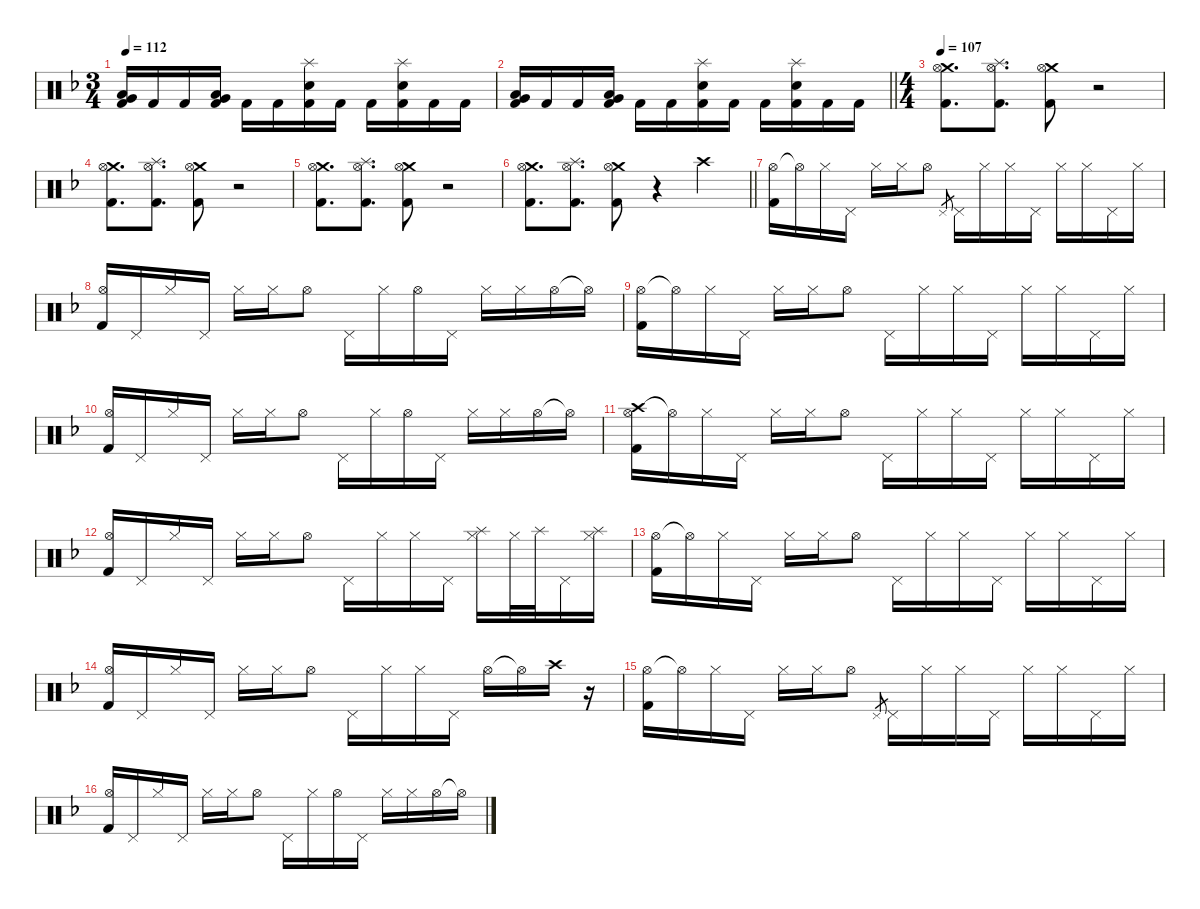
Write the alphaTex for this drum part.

\hideDynamics
\bracketExtendMode nobrackets
\singleTrackTrackNamePolicy hidden
\multiTrackTrackNamePolicy hidden
\firstSystemTrackNameMode fullname
\firstSystemTrackNameOrientation horizontal
\otherSystemsTrackNameOrientation horizontal
\track ("Drumkit" "Drums") {defaultSystemsLayout 4 instrument percussion}
\staff {score}
\articulation defaults
\ts (3 4)
\tempo 112
\clef neutral
\ks dminor
("Very Low Tom (hit)"{acc forcenatural} "Low Tom (hit)"{acc forcenatural} "Kick (hit) 2"{acc forcenatural}).16{dy f beam Up} "Kick (hit) 2"{acc forcenatural}.16{beam Up} "Kick (hit) 2"{acc forcenatural}.16{beam Up} ("Very Low Tom (hit)"{acc forcenatural} "Low Tom (hit)"{acc forcenatural} "Kick (hit) 2"{acc forcenatural}).16{beam Up} "Kick (hit) 2"{acc forcenatural}.16{beam Down} "Kick (hit) 2"{acc forcenatural}.16{beam Down} ("Splash (hit)"{acc forcenatural} "Snare (hit) 2"{acc forcenatural} "Kick (hit) 2"{acc forcenatural}).16{beam Down} "Kick (hit) 2"{acc forcenatural}.16{beam Down} "Kick (hit) 2"{acc forcenatural}.16{beam Down} ("Splash (hit)"{acc forcenatural} "Snare (hit) 2"{acc forcenatural} "Kick (hit) 2"{acc forcenatural}).16{beam Down} "Kick (hit) 2"{acc forcenatural}.16{beam Down} "Kick (hit) 2"{acc forcenatural}.16{beam Down} |
\barLineRight lightlight
("Very Low Tom (hit)"{acc forcenatural} "Low Tom (hit)"{acc forcenatural} "Kick (hit) 2"{acc forcenatural}).16{beam Up} "Kick (hit) 2"{acc forcenatural}.16{beam Up} "Kick (hit) 2"{acc forcenatural}.16{beam Up} ("Very Low Tom (hit)"{acc forcenatural} "Low Tom (hit)"{acc forcenatural} "Kick (hit) 2"{acc forcenatural}).16{beam Up} "Kick (hit) 2"{acc forcenatural}.16{beam Down} "Kick (hit) 2"{acc forcenatural}.16{beam Down} ("Splash (hit)"{acc forcenatural} "Snare (hit) 2"{acc forcenatural} "Kick (hit) 2"{acc forcenatural}).16{beam Down} "Kick (hit) 2"{acc forcenatural}.16{beam Down} "Kick (hit) 2"{acc forcenatural}.16{beam Down} ("Splash (hit)"{acc forcenatural} "Snare (hit) 2"{acc forcenatural} "Kick (hit) 2"{acc forcenatural}).16{beam Down} "Kick (hit) 2"{acc forcenatural}.16{beam Down} "Kick (hit) 2"{acc forcenatural}.16{beam Down} |
\ts (4 4)
\beaming (8 2 2 2 2)
\tempo 107
("Crash medium (hit)"{acc forcenatural} "Hi-Hat (open)"{acc forcenatural} "Kick (hit) 2"{acc forcenatural}).8{d beam Down} ("Splash (hit)"{acc forcenatural} "Hi-Hat (open)"{acc forcenatural} "Kick (hit) 2"{acc forcenatural}).8{d beam Down} ("Crash medium (hit)"{acc forcenatural} "Hi-Hat (open)"{acc forcenatural} "Kick (hit) 2"{acc forcenatural}).8{beam Down} r.2{beam Down} |
("Crash medium (hit)"{acc forcenatural} "Hi-Hat (open)"{acc forcenatural} "Kick (hit) 2"{acc forcenatural}).8{d beam Down} ("Splash (hit)"{acc forcenatural} "Hi-Hat (open)"{acc forcenatural} "Kick (hit) 2"{acc forcenatural}).8{d beam Down} ("Crash medium (hit)"{acc forcenatural} "Hi-Hat (open)"{acc forcenatural} "Kick (hit) 2"{acc forcenatural}).8{beam Down} r.2{beam Down} |
("Crash medium (hit)"{acc forcenatural} "Hi-Hat (open)"{acc forcenatural} "Kick (hit) 2"{acc forcenatural}).8{d beam Down} ("Splash (hit)"{acc forcenatural} "Hi-Hat (open)"{acc forcenatural} "Kick (hit) 2"{acc forcenatural}).8{d beam Down} ("Crash medium (hit)"{acc forcenatural} "Hi-Hat (open)"{acc forcenatural} "Kick (hit) 2"{acc forcenatural}).8{beam Down} r.2{beam Down} |
\barLineRight lightlight
("Crash medium (hit)"{acc forcenatural} "Hi-Hat (open)"{acc forcenatural} "Kick (hit) 2"{acc forcenatural}).8{d beam Down} ("Splash (hit)"{acc forcenatural} "Hi-Hat (open)"{acc forcenatural} "Kick (hit) 2"{acc forcenatural}).8{d beam Down} ("Crash medium (hit)"{acc forcenatural} "Hi-Hat (open)"{acc forcenatural} "Kick (hit) 2"{acc forcenatural}).8{beam Down} r.4{beam Down} "Crash high (hit)"{acc forcenatural}.4{beam Down} |
("Hi-Hat (open)"{acc forcenatural} "Kick (hit) 2"{acc forcenatural}).16{dy mf beam Down} "Hi-Hat (open)"{t acc forcenatural}.16{dy f beam Down} "Hi-Hat (closed)"{acc forcenatural}.16{dy mp beam Down} "Pedal Hi-Hat (hit)"{acc forcenatural}.16{beam Down} "Hi-Hat (closed)"{acc forcenatural}.16{beam Down} "Hi-Hat (closed)"{acc forcenatural}.16{beam Down} "Hi-Hat (open)"{acc forcenatural}.8{dy mf beam Down} "Pedal Hi-Hat (hit)"{acc forcenatural}.8{gr dy p beam Up} "Pedal Hi-Hat (hit)"{acc forcenatural}.16{dy mf beam Down} "Hi-Hat (closed)"{acc forcenatural}.16{dy mp beam Down} "Hi-Hat (closed)"{acc forcenatural}.16{beam Down} "Pedal Hi-Hat (hit)"{acc forcenatural}.16{dy mf beam Down} "Hi-Hat (closed)"{acc forcenatural}.16{dy mp beam Down} "Hi-Hat (closed)"{acc forcenatural}.16{beam Down} "Pedal Hi-Hat (hit)"{acc forcenatural}.16{dy mf beam Down} "Hi-Hat (closed)"{acc forcenatural}.16{dy mp beam Down} |
("Hi-Hat (open)"{acc forcenatural} "Kick (hit) 2"{acc forcenatural}).16{dy mf beam Up} "Pedal Hi-Hat (hit)"{acc forcenatural}.16{beam Up} "Hi-Hat (closed)"{acc forcenatural}.16{dy mp beam Up} "Pedal Hi-Hat (hit)"{acc forcenatural}.16{beam Up} "Hi-Hat (closed)"{acc forcenatural}.16{beam Down} "Hi-Hat (closed)"{acc forcenatural}.16{beam Down} "Hi-Hat (open)"{acc forcenatural}.8{dy mf beam Down} "Pedal Hi-Hat (hit)"{acc forcenatural}.16{beam Down} "Hi-Hat (closed)"{acc forcenatural}.16{dy mp beam Down} "Hi-Hat (open)"{acc forcenatural}.16{dy mf beam Down} "Pedal Hi-Hat (hit)"{acc forcenatural}.16{dy f beam Down} "Hi-Hat (closed)"{acc forcenatural}.16{dy mp beam Down} "Hi-Hat (closed)"{acc forcenatural}.16{beam Down} "Hi-Hat (open)"{acc forcenatural}.16{dy mf beam Down} "Hi-Hat (open)"{t acc forcenatural}.16{dy f beam Down} |
("Hi-Hat (open)"{acc forcenatural} "Kick (hit) 2"{acc forcenatural}).16{dy mf beam Down} "Hi-Hat (open)"{t acc forcenatural}.16{dy f beam Down} "Hi-Hat (closed)"{acc forcenatural}.16{dy mp beam Down} "Pedal Hi-Hat (hit)"{acc forcenatural}.16{beam Down} "Hi-Hat (closed)"{acc forcenatural}.16{beam Down} "Hi-Hat (closed)"{acc forcenatural}.16{beam Down} "Hi-Hat (open)"{acc forcenatural}.8{dy mf beam Down} "Pedal Hi-Hat (hit)"{acc forcenatural}.16{beam Down} "Hi-Hat (closed)"{acc forcenatural}.16{dy mp beam Down} "Hi-Hat (closed)"{acc forcenatural}.16{beam Down} "Pedal Hi-Hat (hit)"{acc forcenatural}.16{dy mf beam Down} "Hi-Hat (closed)"{acc forcenatural}.16{dy mp beam Down} "Hi-Hat (closed)"{acc forcenatural}.16{beam Down} "Pedal Hi-Hat (hit)"{acc forcenatural}.16{dy mf beam Down} "Hi-Hat (closed)"{acc forcenatural}.16{dy mp beam Down} |
("Hi-Hat (open)"{acc forcenatural} "Kick (hit) 2"{acc forcenatural}).16{dy mf beam Up} "Pedal Hi-Hat (hit)"{acc forcenatural}.16{beam Up} "Hi-Hat (closed)"{acc forcenatural}.16{dy mp beam Up} "Pedal Hi-Hat (hit)"{acc forcenatural}.16{beam Up} "Hi-Hat (closed)"{acc forcenatural}.16{beam Down} "Hi-Hat (closed)"{acc forcenatural}.16{beam Down} "Hi-Hat (open)"{acc forcenatural}.8{dy mf beam Down} "Pedal Hi-Hat (hit)"{acc forcenatural}.16{beam Down} "Hi-Hat (closed)"{acc forcenatural}.16{dy mp beam Down} "Hi-Hat (open)"{acc forcenatural}.16{dy mf beam Down} "Pedal Hi-Hat (hit)"{acc forcenatural}.16{dy f beam Down} "Hi-Hat (closed)"{acc forcenatural}.16{dy mp beam Down} "Hi-Hat (closed)"{acc forcenatural}.16{beam Down} "Hi-Hat (open)"{acc forcenatural}.16{dy mf beam Down} "Hi-Hat (open)"{t acc forcenatural}.16{dy f beam Down} |
("Crash high (hit)"{acc forcenatural} "Hi-Hat (open)"{acc forcenatural} "Kick (hit) 2"{acc forcenatural}).16{dy mp beam Down} "Hi-Hat (open)"{t acc forcenatural}.16{dy f beam Down} "Hi-Hat (closed)"{acc forcenatural}.16{dy mp beam Down} "Pedal Hi-Hat (hit)"{acc forcenatural}.16{beam Down} "Hi-Hat (closed)"{acc forcenatural}.16{beam Down} "Hi-Hat (closed)"{acc forcenatural}.16{beam Down} "Hi-Hat (open)"{acc forcenatural}.8{dy mf beam Down} "Pedal Hi-Hat (hit)"{acc forcenatural}.16{beam Down} "Hi-Hat (closed)"{acc forcenatural}.16{dy mp beam Down} "Hi-Hat (closed)"{acc forcenatural}.16{beam Down} "Pedal Hi-Hat (hit)"{acc forcenatural}.16{dy mf beam Down} "Hi-Hat (closed)"{acc forcenatural}.16{dy mp beam Down} "Hi-Hat (closed)"{acc forcenatural}.16{beam Down} "Pedal Hi-Hat (hit)"{acc forcenatural}.16{dy mf beam Down} "Hi-Hat (closed)"{acc forcenatural}.16{dy mp beam Down} |
("Hi-Hat (open)"{acc forcenatural} "Kick (hit) 2"{acc forcenatural}).16{dy mf beam Up} "Pedal Hi-Hat (hit)"{acc forcenatural}.16{beam Up} "Hi-Hat (closed)"{acc forcenatural}.16{dy mp beam Up} "Pedal Hi-Hat (hit)"{acc forcenatural}.16{beam Up} "Hi-Hat (closed)"{acc forcenatural}.16{beam Down} "Hi-Hat (closed)"{acc forcenatural}.16{beam Down} "Hi-Hat (open)"{acc forcenatural}.8{dy mf beam Down} "Pedal Hi-Hat (hit)"{acc forcenatural}.16{beam Down} "Hi-Hat (closed)"{acc forcenatural}.16{dy mp beam Down} "Hi-Hat (closed)"{acc forcenatural}.16{beam Down} "Pedal Hi-Hat (hit)"{acc forcenatural}.16{dy mf beam Down} ("Splash (hit)"{acc forcenatural} "Hi-Hat (closed)"{acc forcenatural}).16{dy mp beam Down} "Hi-Hat (closed)"{acc forcenatural}.32{beam Down} "Splash (hit)"{acc forcenatural}.32{beam Down} "Pedal Hi-Hat (hit)"{acc forcenatural}.16{dy mf beam Down} ("Splash (hit)"{acc forcenatural} "Hi-Hat (closed)"{acc forcenatural}).16{dy mp beam Down} |
("Hi-Hat (open)"{acc forcenatural} "Kick (hit) 2"{acc forcenatural}).16{dy mf beam Down} "Hi-Hat (open)"{t acc forcenatural}.16{dy f beam Down} "Hi-Hat (closed)"{acc forcenatural}.16{dy mp beam Down} "Pedal Hi-Hat (hit)"{acc forcenatural}.16{beam Down} "Hi-Hat (closed)"{acc forcenatural}.16{beam Down} "Hi-Hat (closed)"{acc forcenatural}.16{beam Down} "Hi-Hat (open)"{acc forcenatural}.8{dy mf beam Down} "Pedal Hi-Hat (hit)"{acc forcenatural}.16{beam Down} "Hi-Hat (closed)"{acc forcenatural}.16{dy mp beam Down} "Hi-Hat (closed)"{acc forcenatural}.16{beam Down} "Pedal Hi-Hat (hit)"{acc forcenatural}.16{dy mf beam Down} "Hi-Hat (closed)"{acc forcenatural}.16{dy mp beam Down} "Hi-Hat (closed)"{acc forcenatural}.16{beam Down} "Pedal Hi-Hat (hit)"{acc forcenatural}.16{dy mf beam Down} "Hi-Hat (closed)"{acc forcenatural}.16{dy mp beam Down} |
("Hi-Hat (open)"{acc forcenatural} "Kick (hit) 2"{acc forcenatural}).16{dy mf beam Up} "Pedal Hi-Hat (hit)"{acc forcenatural}.16{beam Up} "Hi-Hat (closed)"{acc forcenatural}.16{dy mp beam Up} "Pedal Hi-Hat (hit)"{acc forcenatural}.16{beam Up} "Hi-Hat (closed)"{acc forcenatural}.16{beam Down} "Hi-Hat (closed)"{acc forcenatural}.16{beam Down} "Hi-Hat (open)"{acc forcenatural}.8{dy mf beam Down} "Pedal Hi-Hat (hit)"{acc forcenatural}.16{beam Down} "Hi-Hat (closed)"{acc forcenatural}.16{dy mp beam Down} "Hi-Hat (closed)"{acc forcenatural}.16{beam Down} "Pedal Hi-Hat (hit)"{acc forcenatural}.16{dy mf beam Down} "Hi-Hat (open)"{acc forcenatural}.16{beam Down} "Hi-Hat (open)"{t acc forcenatural}.16{dy f beam Down} "Crash high (hit)"{acc forcenatural}.16{dy mf beam Down} r.16{beam Down} |
("Hi-Hat (open)"{acc forcenatural} "Kick (hit) 2"{acc forcenatural}).16{beam Down} "Hi-Hat (open)"{t acc forcenatural}.16{dy f beam Down} "Hi-Hat (closed)"{acc forcenatural}.16{dy mp beam Down} "Pedal Hi-Hat (hit)"{acc forcenatural}.16{beam Down} "Hi-Hat (closed)"{acc forcenatural}.16{beam Down} "Hi-Hat (closed)"{acc forcenatural}.16{beam Down} "Hi-Hat (open)"{acc forcenatural}.8{dy mf beam Down} "Pedal Hi-Hat (hit)"{acc forcenatural}.8{gr dy p beam Up} "Pedal Hi-Hat (hit)"{acc forcenatural}.16{dy mf beam Down} "Hi-Hat (closed)"{acc forcenatural}.16{dy mp beam Down} "Hi-Hat (closed)"{acc forcenatural}.16{beam Down} "Pedal Hi-Hat (hit)"{acc forcenatural}.16{dy mf beam Down} "Hi-Hat (closed)"{acc forcenatural}.16{dy mp beam Down} "Hi-Hat (closed)"{acc forcenatural}.16{beam Down} "Pedal Hi-Hat (hit)"{acc forcenatural}.16{dy mf beam Down} "Hi-Hat (closed)"{acc forcenatural}.16{dy mp beam Down} |
("Hi-Hat (open)"{acc forcenatural} "Kick (hit) 2"{acc forcenatural}).16{dy mf beam Up} "Pedal Hi-Hat (hit)"{acc forcenatural}.16{beam Up} "Hi-Hat (closed)"{acc forcenatural}.16{dy mp beam Up} "Pedal Hi-Hat (hit)"{acc forcenatural}.16{beam Up} "Hi-Hat (closed)"{acc forcenatural}.16{beam Down} "Hi-Hat (closed)"{acc forcenatural}.16{beam Down} "Hi-Hat (open)"{acc forcenatural}.8{dy mf beam Down} "Pedal Hi-Hat (hit)"{acc forcenatural}.16{beam Down} "Hi-Hat (closed)"{acc forcenatural}.16{dy mp beam Down} "Hi-Hat (open)"{acc forcenatural}.16{dy mf beam Down} "Pedal Hi-Hat (hit)"{acc forcenatural}.16{dy f beam Down} "Hi-Hat (closed)"{acc forcenatural}.16{dy mp beam Down} "Hi-Hat (closed)"{acc forcenatural}.16{beam Down} "Hi-Hat (open)"{acc forcenatural}.16{dy mf beam Down} "Hi-Hat (open)"{t acc forcenatural}.16{dy f beam Down}
